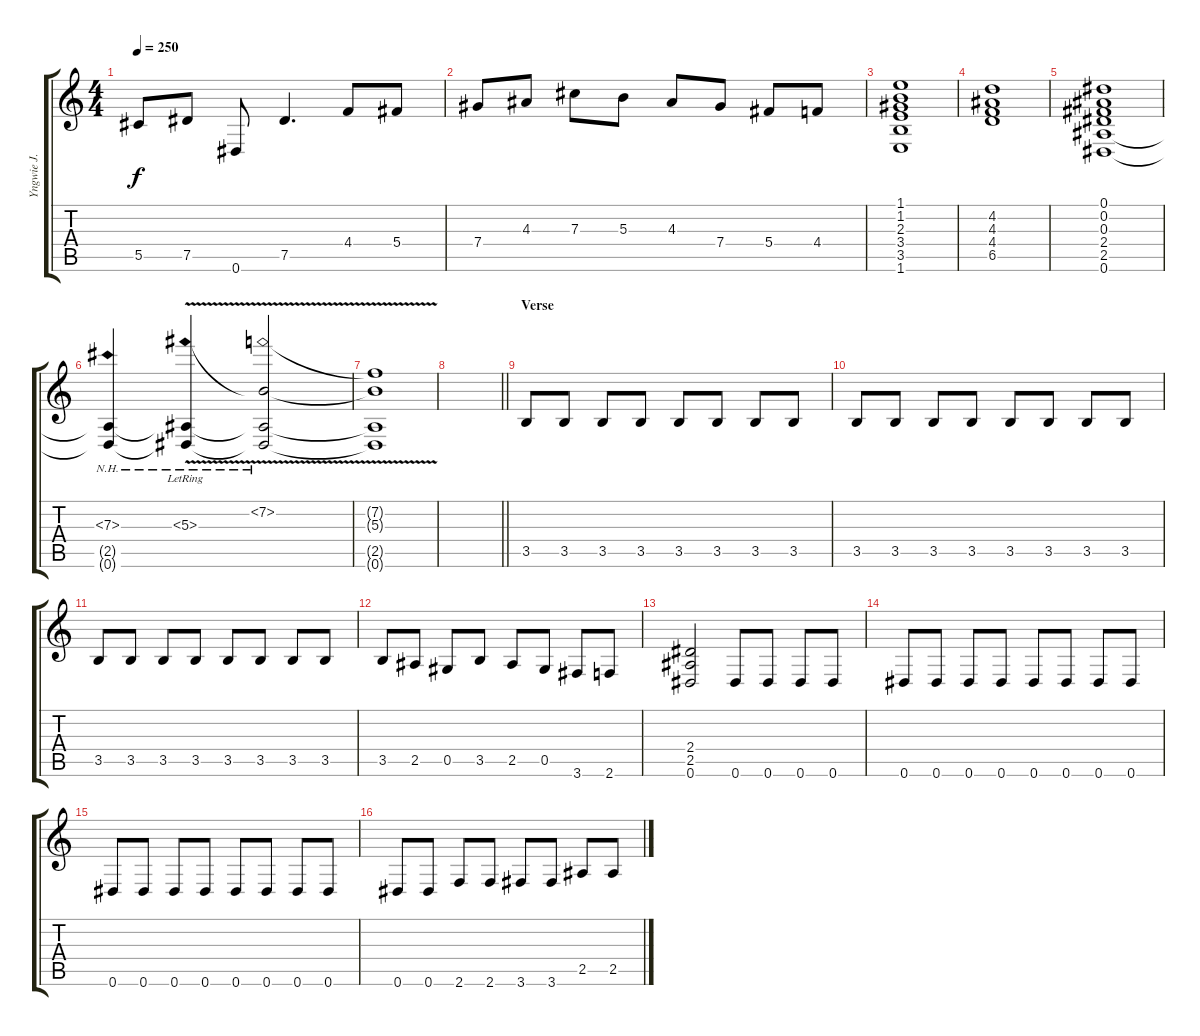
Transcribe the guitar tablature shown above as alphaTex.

\track ("Yngwie J. Malmsteen" "Yngwie J. ") {instrument overdrivenguitar}
\staff {score tabs}
\tuning (Eb4 Bb3 Gb3 Db3 Ab2 Eb2) {hide}
\ts (4 4)
\tempo 250
\clef g2
\ks c
5.5.8{dy f} 7.5.8 0.6.8 7.5.4{d} 4.4.8 5.4.8 |
7.4.8 4.3.8 7.3.8 5.3.8 4.3.8 7.4.8 5.4.8 4.4.8 |
(1.1 1.2 2.3 3.4 3.5 1.6).1 |
(4.2 4.3 4.4 6.5).1 |
(0.1 0.2 0.3 2.4 2.5 0.6).1 |
(7.3{nh} 2.5{t} 0.6{t}).4 (5.3{nh v lr} 2.5{t} 0.6{t}).4 (7.2{nh v} 5.3{t} 2.5{t} 0.6{t}).2 |
(7.2{t} 5.3{t} 2.5{t} 0.6{t}).1 |
\barLineRight lightlight
|
\section ("" "Verse")
3.5.8 3.5.8 3.5.8 3.5.8 3.5.8 3.5.8 3.5.8 3.5.8 |
3.5.8 3.5.8 3.5.8 3.5.8 3.5.8 3.5.8 3.5.8 3.5.8 |
3.5.8 3.5.8 3.5.8 3.5.8 3.5.8 3.5.8 3.5.8 3.5.8 |
3.5.8 2.5.8 0.5.8 3.5.8 2.5.8 0.5.8 3.6.8 2.6.8 |
(2.4 2.5 0.6).2 0.6.8 0.6.8 0.6.8 0.6.8 |
0.6.8 0.6.8 0.6.8 0.6.8 0.6.8 0.6.8 0.6.8 0.6.8 |
0.6.8 0.6.8 0.6.8 0.6.8 0.6.8 0.6.8 0.6.8 0.6.8 |
0.6.8 0.6.8 2.6.8 2.6.8 3.6.8 3.6.8 2.5.8 2.5.8
